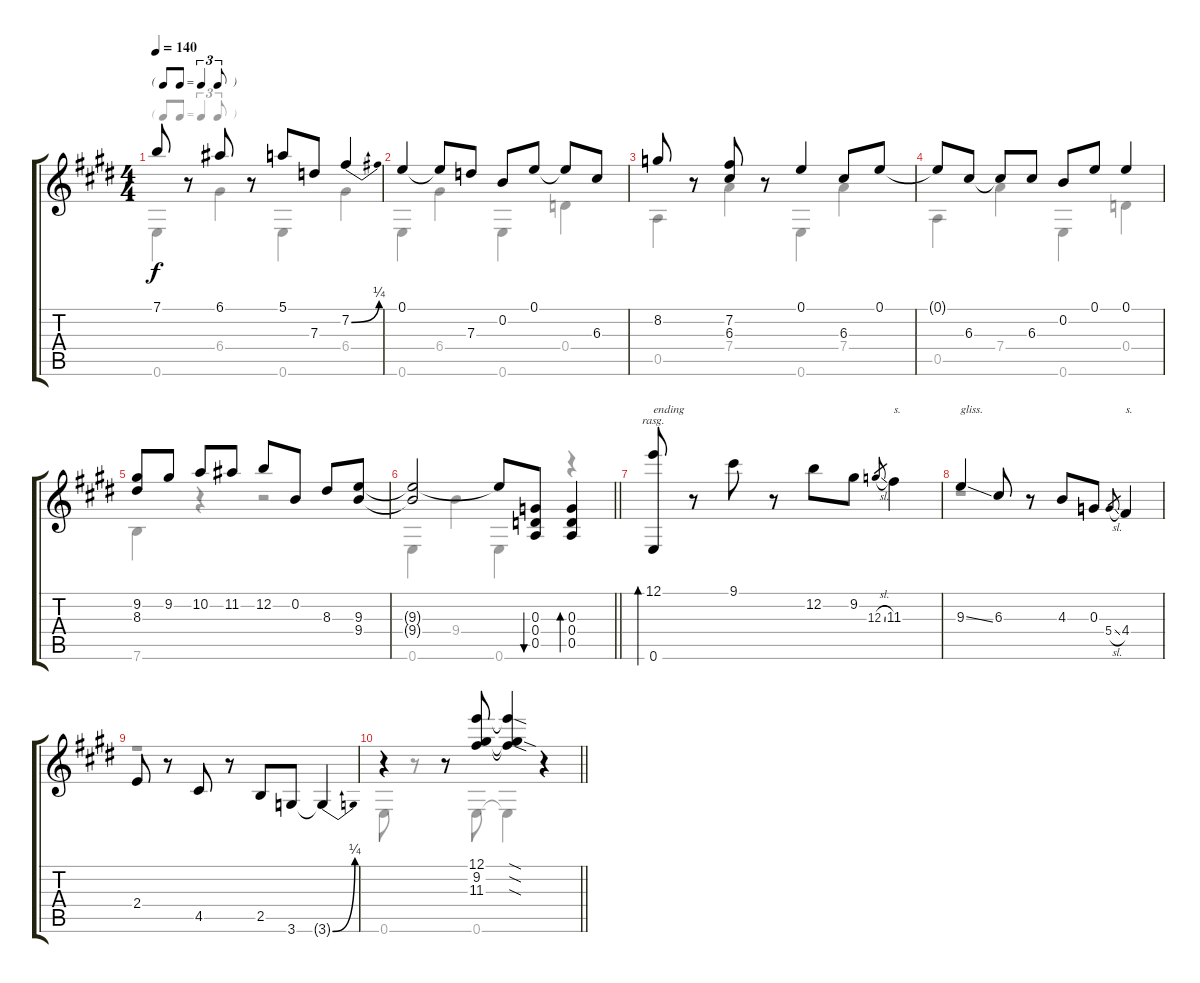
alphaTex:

\track "" {instrument acousticguitarsteel}
\staff {score tabs}
\tuning (E4 B3 G3 D3 A2 E2) {hide}
\voice
\ts (4 4)
\tf triplet8th
\tempo 140
\clef g2
\ks e
7.1.8{dy f} r.8 6.1.8 r.8 5.1.8 7.3.8 7.2{be (bend 0 0 60 1)}.4 |
0.1.4 0.1{t}.8 7.3.8 0.2.8 0.1.8 0.1{t}.8 6.3.8 |
8.2.8 r.8 (7.2 6.3).8 r.8 0.1.4 6.3.8 0.1.8 |
0.1{t}.8 6.3.8 6.3{t}.8 6.3.8 0.2.8 0.1.8 0.1.4 |
(9.2 8.3).8 9.2.8 10.2.8 11.2.8 12.2.8 0.2.8 8.3.8 (9.3 9.4).8 |
\barLineRight lightlight
(9.3{t} 9.4{t}).2 9.3{t}.8 (0.3 0.4 0.5).8{bu 120} (0.3 0.4 0.5).4{bd 120} |
(12.1 0.6).8{bd 240 rasg ii txt "ending"} r.8 9.1.8 r.8 12.2.8 9.2.8 12.3{sl}.8{gr} 11.3.4{txt "s."} |
9.3{ss}.4{txt "gliss."} 6.3.8 r.8 4.3.8 0.3.8 5.4{sl}.8{gr} 4.4.4{txt "s."} |
2.4.8 r.8 4.5.8 r.8 2.5.8 3.6.8 3.6{be (bend 0 0 60 1) t}.4 |
\barLineRight lightlight
r.4 r.8 (12.1 9.2 11.3).8 (12.1{sod t} 9.2{sod t} 11.3{sod t}).4 r.4
\voice
\clef g2
\ottava regular
\simile none
\ks e
0.6.4{dy f} 6.4.4 0.6.4 6.4.4 |
0.6.4 6.4.4 0.6.4 0.4.4 |
0.5.4 7.4.4 0.6.4 7.4.4 |
0.5.4 7.4.4 0.6.4 0.4.4 |
7.6.4 r.4 r.2 |
\barLineRight lightlight
0.6.4 9.4.4 0.6.4 r.4 |
|
r.1 |
r.1 |
\barLineRight lightlight
0.6.8 r.8 r.8 0.6.8 0.6{t}.4 r.4
